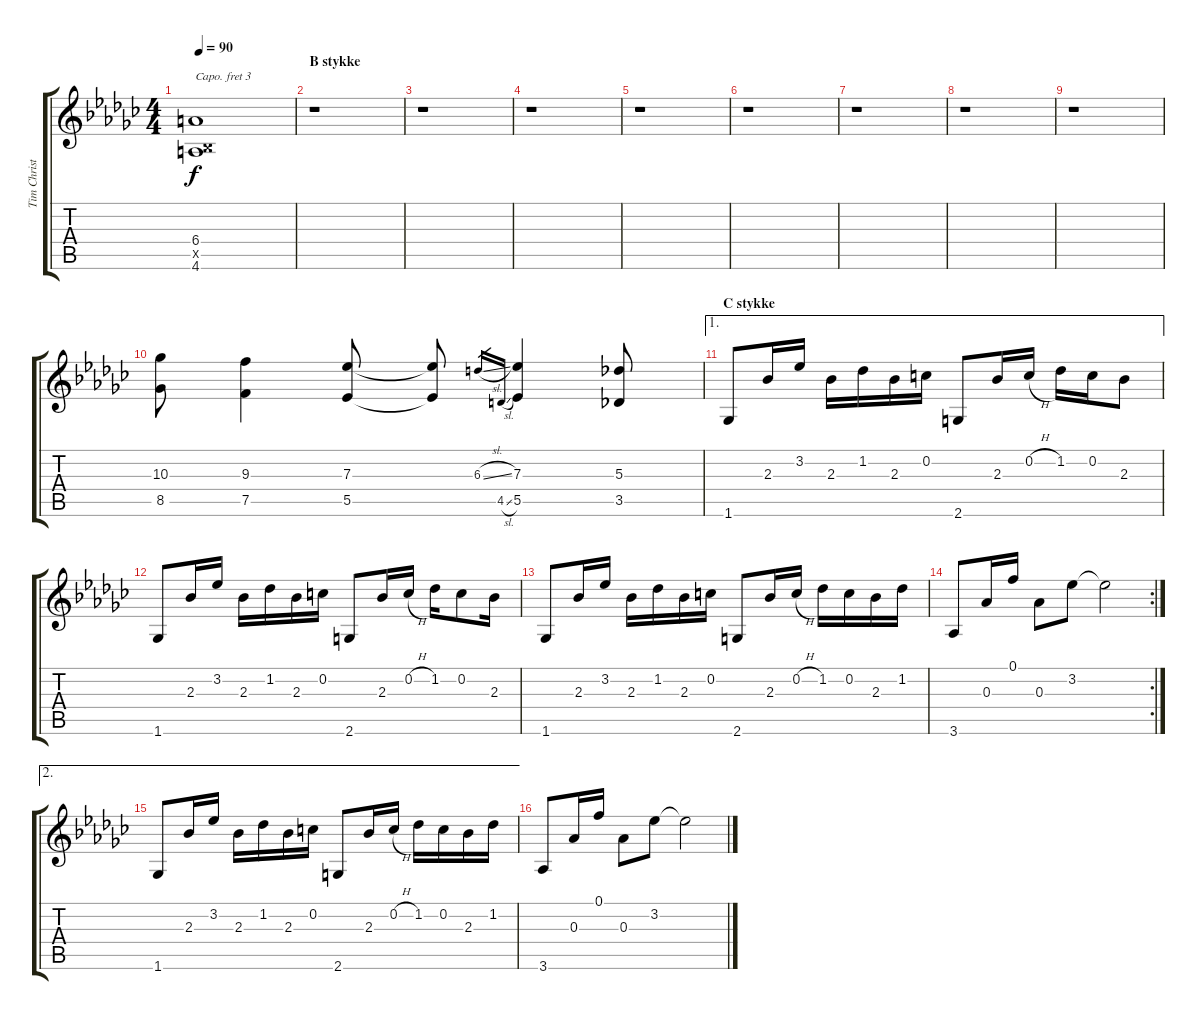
\track ("Tim Christensen (Guitar Acostic)" "Tim Christ") {instrument acousticguitarsteel}
\staff {score tabs}
\capo 3
\tuning (D4 A3 F3 C3 G2 D2) {hide}
\ts (4 4)
\tempo 90
\clef g2
\ks gb
(6.4 0.5{x} 4.6).1{dy f} |
\section ("" "B stykke")
r.1 |
r.1 |
r.1 |
r.1 |
r.1 |
r.1 |
r.1 |
r.1 |
(10.3 8.5).8 (9.3 7.5).4 (7.3 5.5).8 (7.3{t} 5.5{t}).8 6.3{sl}.16{gr} 4.5{sl}.16{gr} (7.3 5.5).4 (5.3 3.5).8 |
\ae 1
\section ("" "C stykke")
1.6.8 2.3.16 3.2.16 2.3.16 1.2.16 2.3.16 0.2.16 2.6.8 2.3.16 0.2{h}.16 1.2.16 0.2.16 2.3.8 |
1.6.8 2.3.16 3.2.16 2.3.16 1.2.16 2.3.16 0.2.16 2.6.8 2.3.16 0.2{h}.16 1.2.16 0.2.8 2.3.16 |
1.6.8 2.3.16 3.2.16 2.3.16 1.2.16 2.3.16 0.2.16 2.6.8 2.3.16 0.2{h}.16 1.2.16 0.2.16 2.3.16 1.2.16 |
\rc 2
3.6.8 0.3.16 0.1.16 0.3.8 3.2.8 3.2{t}.2 |
\ae 2
1.6.8 2.3.16 3.2.16 2.3.16 1.2.16 2.3.16 0.2.16 2.6.8 2.3.16 0.2{h}.16 1.2.16 0.2.16 2.3.16 1.2.16 |
3.6.8 0.3.16 0.1.16 0.3.8 3.2.8 3.2{t}.2
